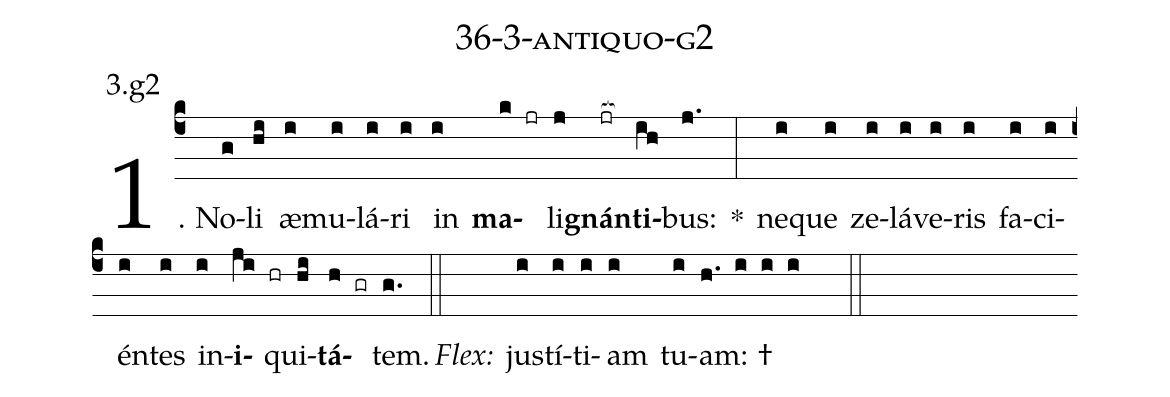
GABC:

name: 36-3-antiquo-g2;
annotation: 3.g2;
%%
(c4)1. No(g)li(hi) æ(i)mu(i)lá(i)ri(i) in(i) <b>ma</b>(k jr)li(j)<b>gnán</b>(jr[ocb:1{])<b>ti</b>(ih[ocb:0}])bus:(j.) *(:) ne(i)que(i) ze(i)lá(i)ve(i)ris(i) fa(i)ci(i)én(i)tes(i) in(i)<b>i</b>(ji hr)qui(hi)<b>tá</b>(h gr)tem.(g.) (::)
<i>Flex:</i>()  jus(i)tí(i)ti(i)am(i) tu(i)am: †(h. i i i  ::)
